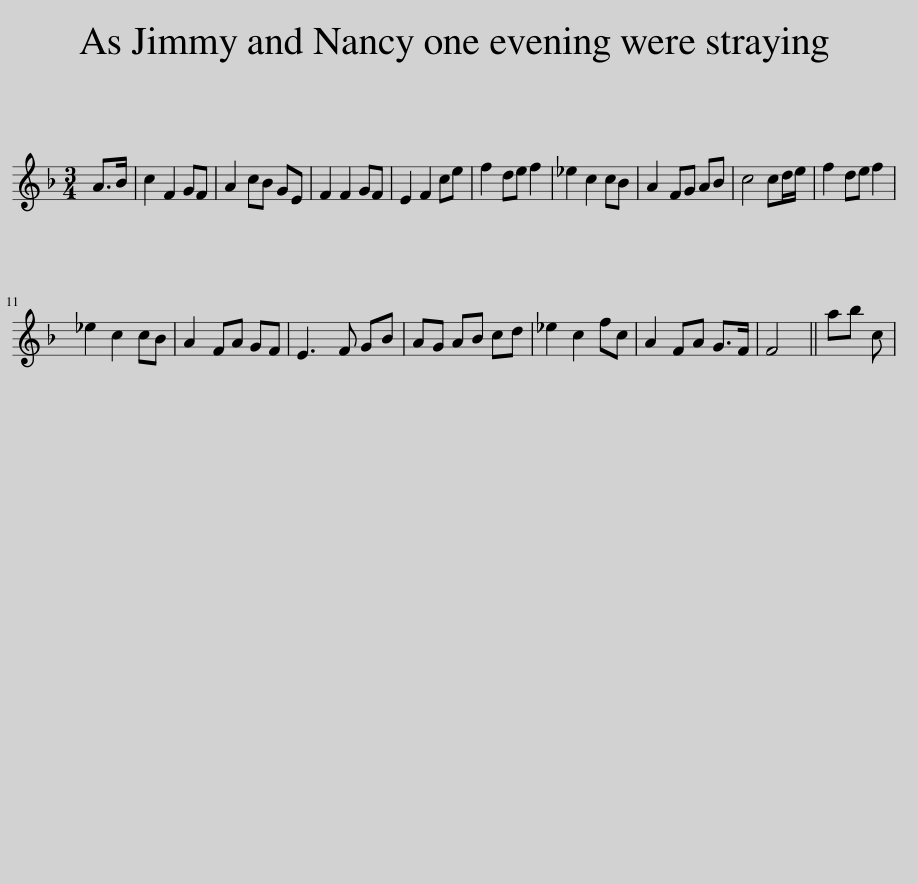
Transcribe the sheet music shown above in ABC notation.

X:1
L:1/8
M:3/4
I:linebreak $
K:F
V:1 treble
V:1
 A>B | c2 F2 GF | A2 cB GE | F2 F2 GF | E2 F2 ce | %5
 f2 de f2 | _e2 c2 cB | A2 FG AB | c4 cd/e/ | f2 de f2 |$ %10
 _e2 c2 cB | A2 FA GF | E3 F GB | AG AB cd | _e2 c2 fc | %15
 A2 FA G>F | F4 || ab c | %18
